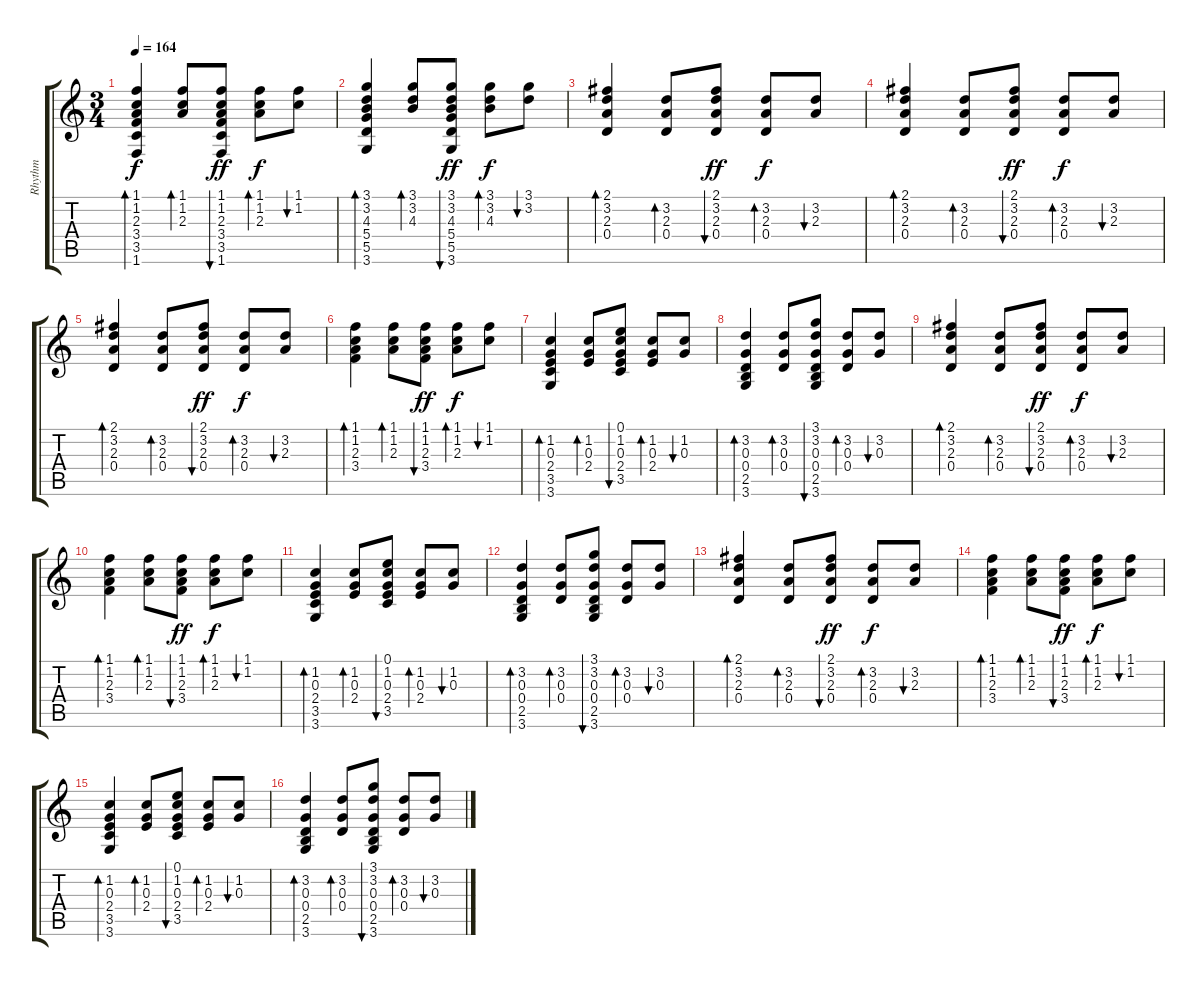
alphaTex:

\track ("Rhythm" "Rhythm") {instrument acousticguitarsteel}
\staff {score tabs}
\tuning (E4 B3 G3 D3 A2 E2) {hide}
\ts (3 4)
\tempo 164
\clef g2
\ks c
(1.1 1.2 2.3 3.4 3.5 1.6).4{bd 60 dy f} (1.1 1.2 2.3).8{bd 30} (1.1 1.2 2.3 3.4 3.5 1.6).8{bu 60 dy ff} (1.1 1.2 2.3).8{bd 30 dy f} (1.1 1.2).8{bu 60} |
(3.1 3.2 4.3 5.4 5.5 3.6).4{bd 60} (3.1 3.2 4.3).8{bd 30} (3.1 3.2 4.3 5.4 5.5 3.6).8{bu 60 dy ff} (3.1 3.2 4.3).8{bd 30 dy f} (3.1 3.2).8{bu 60} |
(2.1 3.2 2.3 0.4).4{bd 60} (3.2 2.3 0.4).8{bd 30} (2.1 3.2 2.3 0.4).8{bu 60 dy ff} (3.2 2.3 0.4).8{bd 30 dy f} (3.2 2.3).8{bu 60} |
(2.1 3.2 2.3 0.4).4{bd 60} (3.2 2.3 0.4).8{bd 30} (2.1 3.2 2.3 0.4).8{bu 60 dy ff} (3.2 2.3 0.4).8{bd 30 dy f} (3.2 2.3).8{bu 60} |
(2.1 3.2 2.3 0.4).4{bd 60} (3.2 2.3 0.4).8{bd 30} (2.1 3.2 2.3 0.4).8{bu 60 dy ff} (3.2 2.3 0.4).8{bd 30 dy f} (3.2 2.3).8{bu 60} |
(1.1 1.2 2.3 3.4).4{bd 60} (1.1 1.2 2.3).8{bd 30} (1.1 1.2 2.3 3.4).8{bu 60 dy ff} (1.1 1.2 2.3).8{bd 30 dy f} (1.1 1.2).8{bu 60} |
(1.2 0.3 2.4 3.5 3.6).4{bd 60} (1.2 0.3 2.4).8{bd 30} (0.1 1.2 0.3 2.4 3.5).8{bu 60} (1.2 0.3 2.4).8{bd 30} (1.2 0.3).8{bu 60} |
(3.2 0.3 0.4 2.5 3.6).4{bd 60} (3.2 0.3 0.4).8{bd 30} (3.1 3.2 0.3 0.4 2.5 3.6).8{bu 60} (3.2 0.3 0.4).8{bd 30} (3.2 0.3).8{bu 60} |
(2.1 3.2 2.3 0.4).4{bd 60} (3.2 2.3 0.4).8{bd 30} (2.1 3.2 2.3 0.4).8{bu 60 dy ff} (3.2 2.3 0.4).8{bd 30 dy f} (3.2 2.3).8{bu 60} |
(1.1 1.2 2.3 3.4).4{bd 60} (1.1 1.2 2.3).8{bd 30} (1.1 1.2 2.3 3.4).8{bu 60 dy ff} (1.1 1.2 2.3).8{bd 30 dy f} (1.1 1.2).8{bu 60} |
(1.2 0.3 2.4 3.5 3.6).4{bd 60} (1.2 0.3 2.4).8{bd 30} (0.1 1.2 0.3 2.4 3.5).8{bu 60} (1.2 0.3 2.4).8{bd 30} (1.2 0.3).8{bu 60} |
(3.2 0.3 0.4 2.5 3.6).4{bd 60} (3.2 0.3 0.4).8{bd 30} (3.1 3.2 0.3 0.4 2.5 3.6).8{bu 60} (3.2 0.3 0.4).8{bd 30} (3.2 0.3).8{bu 60} |
(2.1 3.2 2.3 0.4).4{bd 60} (3.2 2.3 0.4).8{bd 30} (2.1 3.2 2.3 0.4).8{bu 60 dy ff} (3.2 2.3 0.4).8{bd 30 dy f} (3.2 2.3).8{bu 60} |
(1.1 1.2 2.3 3.4).4{bd 60} (1.1 1.2 2.3).8{bd 30} (1.1 1.2 2.3 3.4).8{bu 60 dy ff} (1.1 1.2 2.3).8{bd 30 dy f} (1.1 1.2).8{bu 60} |
(1.2 0.3 2.4 3.5 3.6).4{bd 60} (1.2 0.3 2.4).8{bd 30} (0.1 1.2 0.3 2.4 3.5).8{bu 60} (1.2 0.3 2.4).8{bd 30} (1.2 0.3).8{bu 60} |
(3.2 0.3 0.4 2.5 3.6).4{bd 60} (3.2 0.3 0.4).8{bd 30} (3.1 3.2 0.3 0.4 2.5 3.6).8{bu 60} (3.2 0.3 0.4).8{bd 30} (3.2 0.3).8{bu 60}
